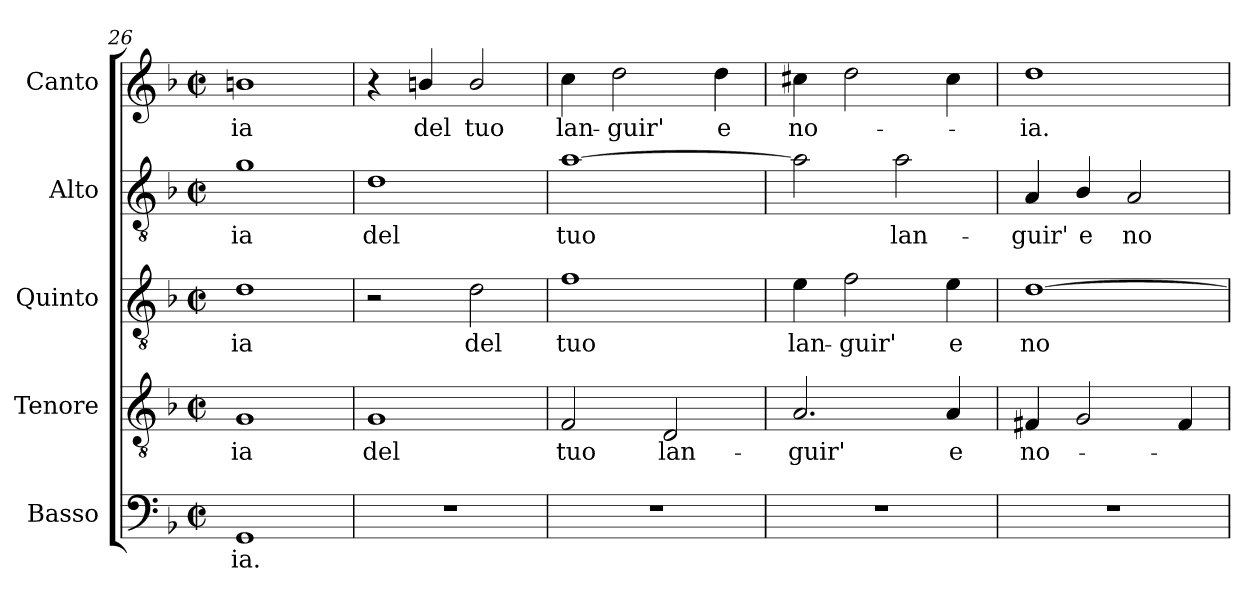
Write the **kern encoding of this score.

**kern	**text	**kern	**text	**kern	**text	**kern	**text	**kern	**text
*part5	*part5	*part4	*part4	*part3	*part3	*part2	*part2	*part1	*part1
*staff5	*staff5	*staff4	*staff4	*staff3	*staff3	*staff2	*staff2	*staff1	*staff1
*I"Basso	*	*I"Tenore	*	*I"Quinto	*	*I"Alto	*	*I"Canto	*
*I'B.	*	*I'T.	*	*I'Q.	*	*I'A.	*	*	*
*clefF4	*	*clefGv2	*	*clefGv2	*	*clefGv2	*	*clefG2	*
*	*	*ITrd7c12	*	*ITrd7c12	*	*ITrd7c12	*	*	*
*k[b-]	*	*k[b-]	*	*k[b-]	*	*k[b-]	*	*k[b-]	*
*F:	*	*F:	*	*F:	*	*F:	*	*F:	*
*M2/2	*	*M2/2	*	*M2/2	*	*M2/2	*	*M2/2	*
*met(c|)	*	*met(c|)	*	*met(c|)	*	*met(c|)	*	*met(c|)	*
=26	=26	=26	=26	=26	=26	=26	=26	=26	=26
!	!LO:LY:b:color=#000000	!	!	!	!	!	!	!	!
!	!	!	!LO:LY:b:color=#000000	!	!	!	!	!	!
!	!	!	!	!	!LO:LY:b:color=#000000	!	!	!	!
!	!	!	!	!	!	!	!LO:LY:b:color=#000000	!	!
!	!	!	!	!	!	!	!	!	!LO:LY:b:color=#000000
1GGi	-ia.	1GGi	-ia	1Di	-ia	1Gi	-ia	1bni	-ia
!!LO:LB:g=z
=27	=27	=27	=27	=27	=27	=27	=27	=27	=27
!	!	!	!LO:LY:b:color=#000000	!	!	!	!	!	!
!	!	!	!	!	!	!	!LO:LY:b:color=#000000	!	!
1r	.	1GGi	del	2r	.	1Di	del	4r	.
!	!	!	!	!	!	!	!	!	!LO:LY:b:color=#000000
.	.	.	.	.	.	.	.	4bni/	del
!	!	!	!	!	!LO:LY:b:color=#000000	!	!	!	!
!	!	!	!	!	!	!	!	!	!LO:LY:b:color=#000000
.	.	.	.	2Di\	del	.	.	2bi/	tuo
=28	=28	=28	=28	=28	=28	=28	=28	=28	=28
!	!	!	!LO:LY:b:color=#000000	!	!	!	!	!	!
!	!	!	!	!	!LO:LY:b:color=#000000	!	!	!	!
!	!	!	!	!	!	!	!LO:LY:b:color=#000000	!	!
!	!	!	!	!	!	!	!	!	!LO:LY:b:color=#000000
1r	.	2FFi/	tuo	1Fi	tuo	[1Ai	tuo	4cci\	lan-
!	!	!	!	!	!	!	!	!	!LO:LY:b:color=#000000
.	.	.	.	.	.	.	.	2ddi\	-guir'
!	!	!	!LO:LY:b:color=#000000	!	!	!	!	!	!
.	.	2DDi/	lan-	.	.	.	.	.	.
!	!	!	!	!	!	!	!	!	!LO:LY:b:color=#000000
.	.	.	.	.	.	.	.	4ddi\	e
=29	=29	=29	=29	=29	=29	=29	=29	=29	=29
!	!	!	!LO:LY:b:color=#000000	!	!	!	!	!	!
!	!	!	!	!	!LO:LY:b:color=#000000	!	!	!	!
!	!	!	!	!	!	!	!	!	!LO:LY:b:color=#000000
1r	.	2.AAi/	-guir'	4Ei\	lan-	2Ai\]	.	4cc#Xi\	no-
!	!	!	!	!	!LO:LY:b:color=#000000	!	!	!	!
.	.	.	.	2Fi\	-guir'	.	.	2ddi\	.
!	!	!	!	!	!	!	!LO:LY:b:color=#000000	!	!
.	.	.	.	.	.	2Ai\	lan-	.	.
!	!	!	!LO:LY:b:color=#000000	!	!	!	!	!	!
!	!	!	!	!	!LO:LY:b:color=#000000	!	!	!	!
.	.	4AAi/	e	4Ei\	e	.	.	4cc#i\	.
=30	=30	=30	=30	=30	=30	=30	=30	=30	=30
!	!	!	!LO:LY:b:color=#000000	!	!	!	!	!	!
!	!	!	!	!	!LO:LY:b:color=#000000	!	!	!	!
!	!	!	!	!	!	!	!LO:LY:b:color=#000000	!	!
!	!	!	!	!	!	!	!	!	!LO:LY:b:color=#000000
1r	.	4FF#Xi/	no-	[1Di	no-	4AAi/	-guir'	1ddi	-ia.
!	!	!	!	!	!	!	!LO:LY:b:color=#000000	!	!
.	.	2GGi/	.	.	.	4BB-i/	e	.	.
!	!	!	!	!	!	!	!LO:LY:b:color=#000000	!	!
.	.	.	.	.	.	2AAi/	no-	.	.
.	.	4FF#i/	.	.	.	.	.	.	.
=	=	=	=	=	=	=	=	=	=
*-	*-	*-	*-	*-	*-	*-	*-	*-	*-
